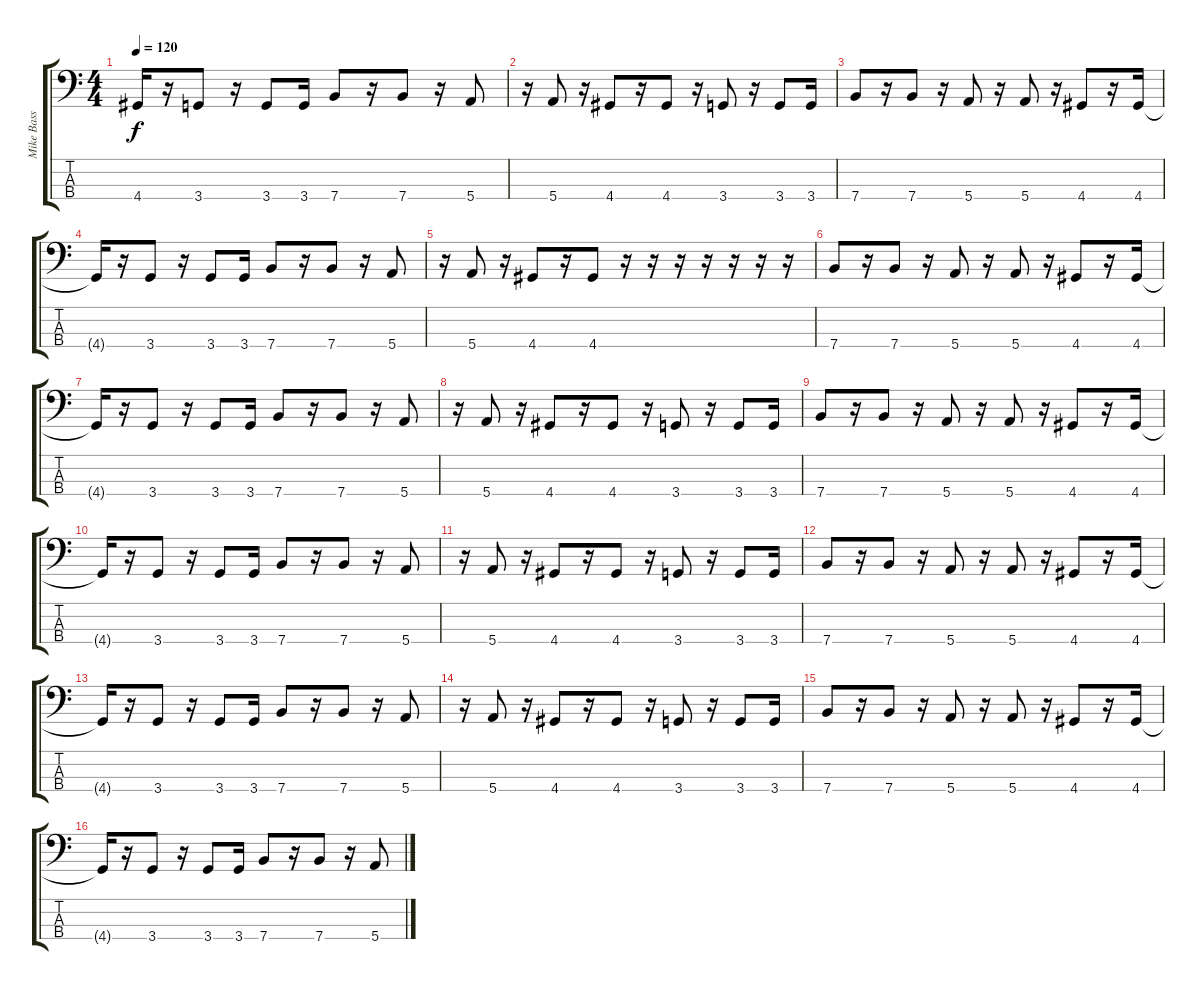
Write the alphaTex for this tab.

\track ("Mike Bass Left Bass" "Mike Bass ") {instrument electricbasspick}
\staff {score tabs}
\tuning (G2 D2 A1 E1) {hide}
\ts (4 4)
\tempo 120
\clef f4
\ks c
4.4{t}.16{dy f} r.16 3.4.8 r.16 3.4.8 3.4.16 7.4.8 r.16 7.4.8 r.16 5.4.8 |
r.16 5.4.8 r.16 4.4.8 r.16 4.4.8 r.16 3.4.8 r.16 3.4.8 3.4.16 |
7.4.8 r.16 7.4.8 r.16 5.4.8 r.16 5.4.8 r.16 4.4.8 r.16 4.4.16 |
4.4{t}.16 r.16 3.4.8 r.16 3.4.8 3.4.16 7.4.8 r.16 7.4.8 r.16 5.4.8 |
r.16 5.4.8 r.16 4.4.8 r.16 4.4.8 r.16 r.16 r.16 r.16 r.16 r.16 r.16 |
7.4.8 r.16 7.4.8 r.16 5.4.8 r.16 5.4.8 r.16 4.4.8 r.16 4.4.16 |
4.4{t}.16 r.16 3.4.8 r.16 3.4.8 3.4.16 7.4.8 r.16 7.4.8 r.16 5.4.8 |
r.16 5.4.8 r.16 4.4.8 r.16 4.4.8 r.16 3.4.8 r.16 3.4.8 3.4.16 |
7.4.8 r.16 7.4.8 r.16 5.4.8 r.16 5.4.8 r.16 4.4.8 r.16 4.4.16 |
4.4{t}.16 r.16 3.4.8 r.16 3.4.8 3.4.16 7.4.8 r.16 7.4.8 r.16 5.4.8 |
r.16 5.4.8 r.16 4.4.8 r.16 4.4.8 r.16 3.4.8 r.16 3.4.8 3.4.16 |
7.4.8 r.16 7.4.8 r.16 5.4.8 r.16 5.4.8 r.16 4.4.8 r.16 4.4.16 |
4.4{t}.16 r.16 3.4.8 r.16 3.4.8 3.4.16 7.4.8 r.16 7.4.8 r.16 5.4.8 |
r.16 5.4.8 r.16 4.4.8 r.16 4.4.8 r.16 3.4.8 r.16 3.4.8 3.4.16 |
7.4.8 r.16 7.4.8 r.16 5.4.8 r.16 5.4.8 r.16 4.4.8 r.16 4.4.16 |
4.4{t}.16 r.16 3.4.8 r.16 3.4.8 3.4.16 7.4.8 r.16 7.4.8 r.16 5.4.8
